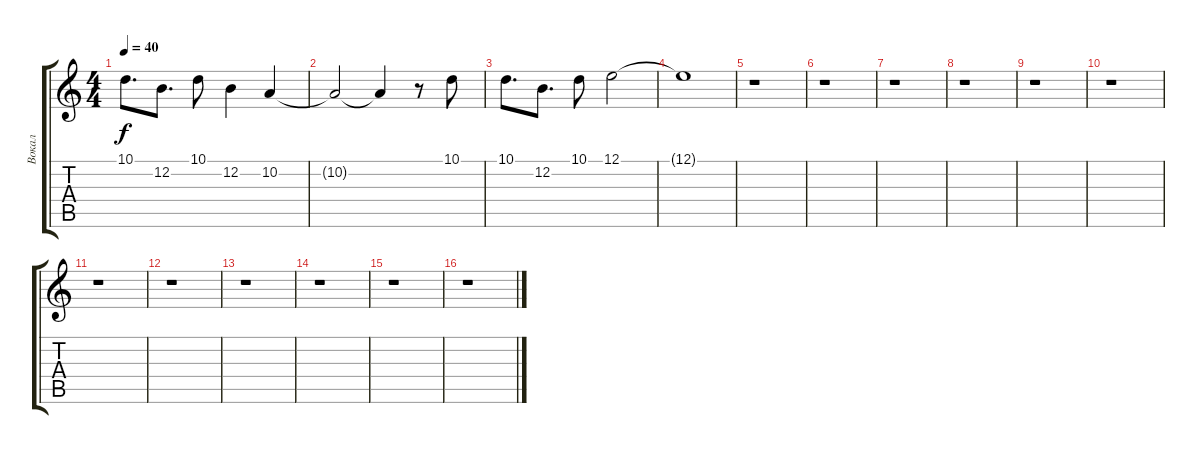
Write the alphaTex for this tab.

\track ("Вокал" "Вокал") {instrument tenorsax}
\staff {score tabs}
\tuning (E4 B3 G3 D3 A2 E2) {hide}
\ts (4 4)
\tempo 40
\clef g2
\ks c
10.1.8{d dy f} 12.2.8{d} 10.1.8 12.2.4 10.2.4 |
10.2{t}.2 10.2{t}.4 r.8 10.1.8 |
10.1.8{d} 12.2.8{d} 10.1.8 12.1.2 |
12.1{t}.1 |
r.1 |
r.1 |
r.1 |
r.1 |
r.1 |
r.1 |
r.1 |
r.1 |
r.1 |
r.1 |
r.1 |
r.1
